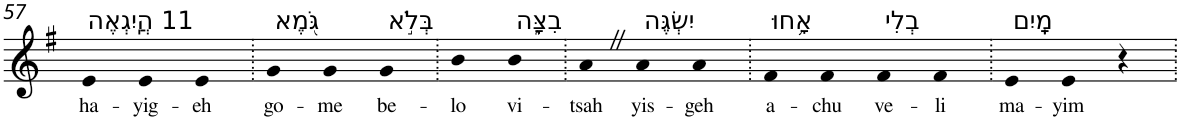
**kern	**text
*part1	*part1
*staff1	*staff1
*I"Piano	*
*I'Pno	*
!!LO:PB:g=z
*clefG2	*
*k[f#]	*
*G:	*
=57	=57
!LO:TX:a:t=11 הֲיִֽגְאֶה	!
!	!LO:LY:b
4e	ha-
!	!LO:LY:b
4e	-yig-
!	!LO:LY:b
4e	-eh
=58.	=58.
!LO:TX:a:t=גֹּ֭מֶא	!
!	!LO:LY:b
4g	go-
!	!LO:LY:b
4g	-me
!LO:TX:a:t=בְּלֹ֣א	!
!	!LO:LY:b
4g	be-
=59.	=59.
!	!LO:LY:b
4b	-lo
!LO:TX:a:t=בִצָּ֑ה	!
!	!LO:LY:b
4b	vi-
=60.	=60.
!	!LO:LY:b
4aZ	-tsah
!LO:TX:a:t=יִשְׂגֶּה	!
!	!LO:LY:b
4a	yis-
!	!LO:LY:b
4a	-geh
=61.	=61.
!LO:TX:a:t=אָ֥חוּ	!
!	!LO:LY:b
4f#	a-
!	!LO:LY:b
4f#	-chu
!LO:TX:a:t=בְלִי	!
!	!LO:LY:b
4f#	ve-
!	!LO:LY:b
4f#	-li
=62.	=62.
!LO:TX:a:t=מָֽיִם	!
!	!LO:LY:b
4e	ma-
!	!LO:LY:b
4e	-yim
4r	.
=.	=.
*-	*-
